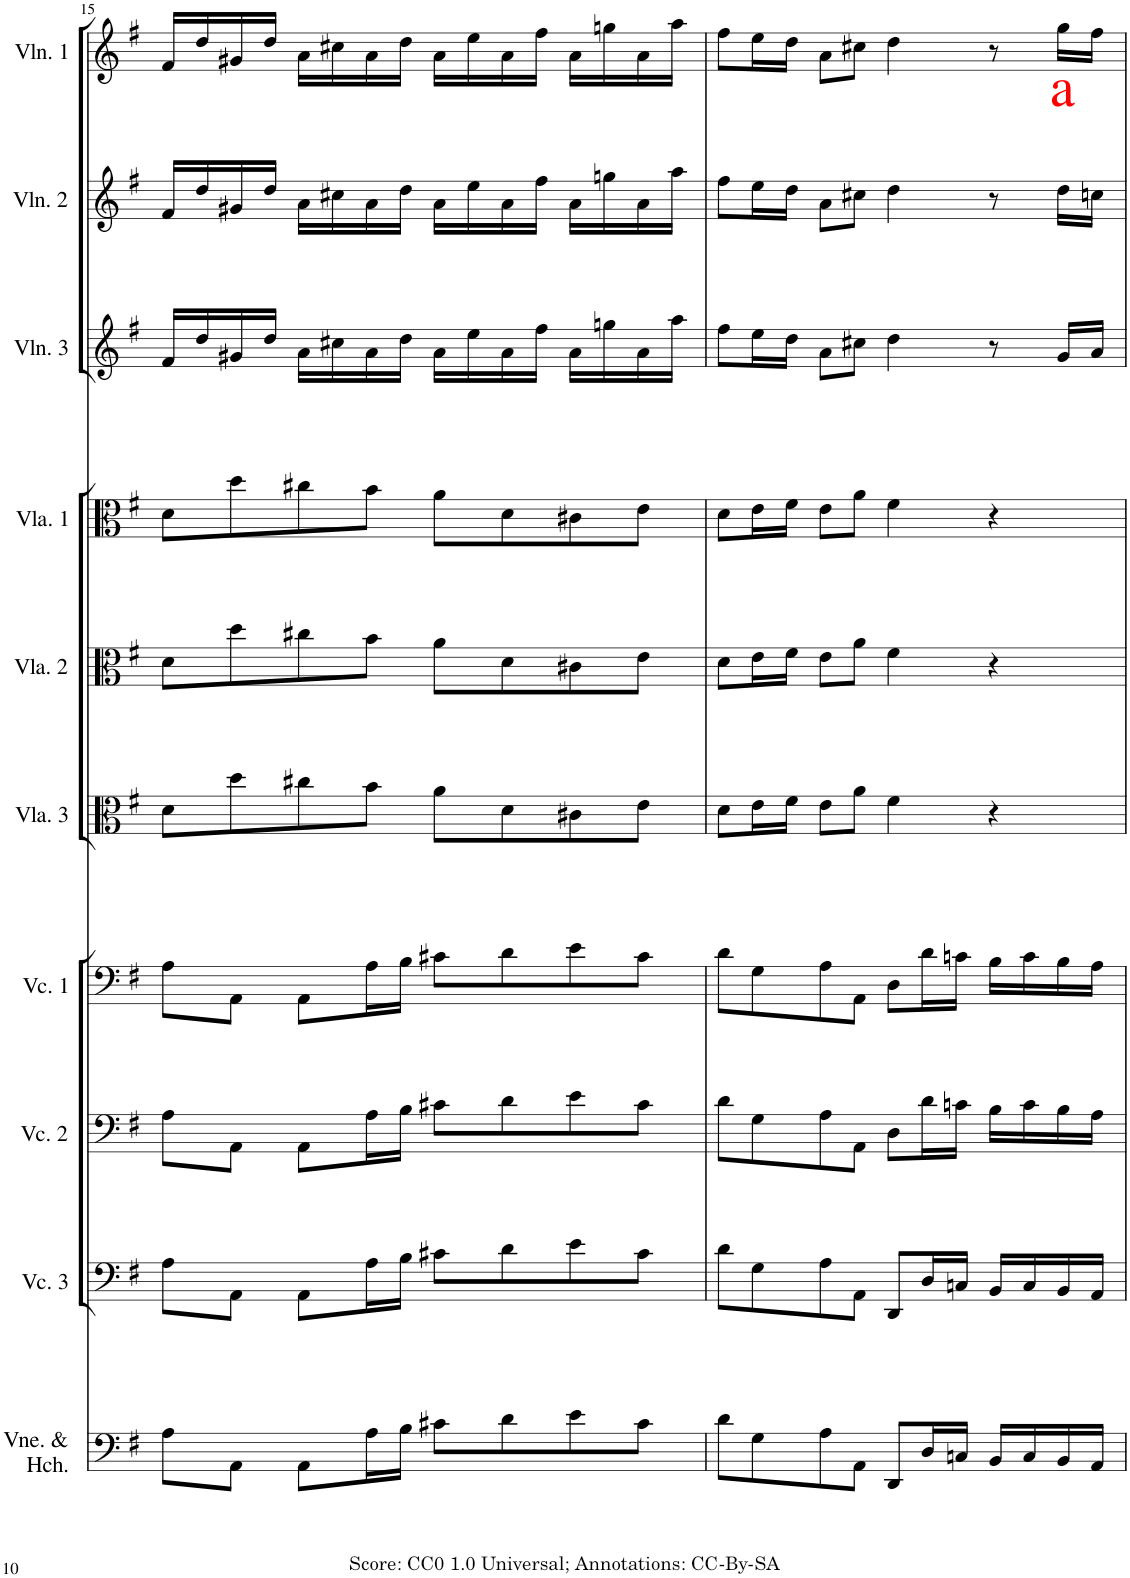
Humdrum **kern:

**kern	**kern	**kern	**kern	**kern	**kern	**kern	**kern	**kern	**kern	**text
*part10	*part9	*part8	*part7	*part6	*part5	*part4	*part3	*part2	*part1	*part1
*staff10	*staff9	*staff8	*staff7	*staff6	*staff5	*staff4	*staff3	*staff2	*staff1	*staff1
*I"Violone &amp; Harpsichord	*I"Violoncello 3	*I"Violoncello 2	*I"Violoncello 1	*I"Viola 3	*I"Viola 2	*I"Viola 1	*I"Violin 3	*I"Violin 2	*I"Violin 1	*
*I'Vne. &amp; Hch.	*I'Vc. 3	*I'Vc. 2	*I'Vc. 1	*I'Vla. 3	*I'Vla. 2	*I'Vla. 1	*I'Vln. 3	*I'Vln. 2	*I'Vln. 1	*
!!LO:PB:g=z
*clefF4	*clefF4	*clefF4	*clefF4	*clefC3	*clefC3	*clefC3	*clefG2	*clefG2	*clefG2	*
*k[f#]	*k[f#]	*k[f#]	*k[f#]	*k[f#]	*k[f#]	*k[f#]	*k[f#]	*k[f#]	*k[f#]	*
*M4/4	*M4/4	*M4/4	*M4/4	*M4/4	*M4/4	*M4/4	*M4/4	*M4/4	*M4/4	*
*met(c|)	*met(c|)	*met(c|)	*met(c|)	*met(c|)	*met(c|)	*met(c|)	*met(c|)	*met(c|)	*met(c|)	*
=15	=15	=15	=15	=15	=15	=15	=15	=15	=15	=15
8A\L	8A\L	8A\L	8A\L	8d\L	8d\L	8d\L	16f#/LL	16f#/LL	16f#/LL	.
.	.	.	.	.	.	.	16dd/	16dd/	16dd/	.
8AA\J	8AA\J	8AA\J	8AA\J	8dd\	8dd\	8dd\	16g#X/	16g#X/	16g#X/	.
.	.	.	.	.	.	.	16dd/JJ	16dd/JJ	16dd/JJ	.
8AA\L	8AA\L	8AA\L	8AA\L	8cc#X\	8cc#X\	8cc#X\	16a\LL	16a\LL	16a\LL	.
.	.	.	.	.	.	.	16cc#X\	16cc#X\	16cc#X\	.
16A\L	16A\L	16A\L	16A\L	8b\J	8b\J	8b\J	16a\	16a\	16a\	.
16B\JJ	16B\JJ	16B\JJ	16B\JJ	.	.	.	16dd\JJ	16dd\JJ	16dd\JJ	.
8c#X\L	8c#X\L	8c#X\L	8c#X\L	8a\L	8a\L	8a\L	16a\LL	16a\LL	16a\LL	.
.	.	.	.	.	.	.	16ee\	16ee\	16ee\	.
8d\	8d\	8d\	8d\	8d\	8d\	8d\	16a\	16a\	16a\	.
.	.	.	.	.	.	.	16ff#\JJ	16ff#\JJ	16ff#\JJ	.
8e\	8e\	8e\	8e\	8c#X\	8c#X\	8c#X\	16a\LL	16a\LL	16a\LL	.
.	.	.	.	.	.	.	16ggn\	16ggn\	16ggn\	.
8c#\J	8c#\J	8c#\J	8c#\J	8e\J	8e\J	8e\J	16a\	16a\	16a\	.
.	.	.	.	.	.	.	16aa\JJ	16aa\JJ	16aa\JJ	.
=16	=16	=16	=16	=16	=16	=16	=16	=16	=16	=16
8d\L	8d\L	8d\L	8d\L	8d\L	8d\L	8d\L	8ff#\L	8ff#\L	8ff#\L	.
8G\	8G\	8G\	8G\	16e\L	16e\L	16e\L	16ee\L	16ee\L	16ee\L	.
.	.	.	.	16f#\JJ	16f#\JJ	16f#\JJ	16dd\JJ	16dd\JJ	16dd\JJ	.
8A\	8A\	8A\	8A\	8e\L	8e\L	8e\L	8a\L	8a\L	8a\L	.
8AA\J	8AA\J	8AA\J	8AA\J	8a\J	8a\J	8a\J	8cc#X\J	8cc#X\J	8cc#X\J	.
8DD/L	8DD/L	8D\L	8D\L	4f#\	4f#\	4f#\	4dd\	4dd\	4dd\	.
16D/L	16D/L	16d\L	16d\L	.	.	.	.	.	.	.
16Cn/JJ	16Cn/JJ	16cn\JJ	16cn\JJ	.	.	.	.	.	.	.
16BB/LL	16BB/LL	16B\LL	16B\LL	4r	4r	4r	8r	8r	8r	.
16C/	16C/	16c\	16c\	.	.	.	.	.	.	.
!	!	!	!	!	!	!	!	!	!	!LO:LY:b:color=#FF0000
16BB/	16BB/	16B\	16B\	.	.	.	16g/LL	16dd\LL	16gg\LL	a
16AA/JJ	16AA/JJ	16A\JJ	16A\JJ	.	.	.	16a/JJ	16ccn\JJ	16ff#\JJ	.
=	=	=	=	=	=	=	=	=	=	=
*-	*-	*-	*-	*-	*-	*-	*-	*-	*-	*-
